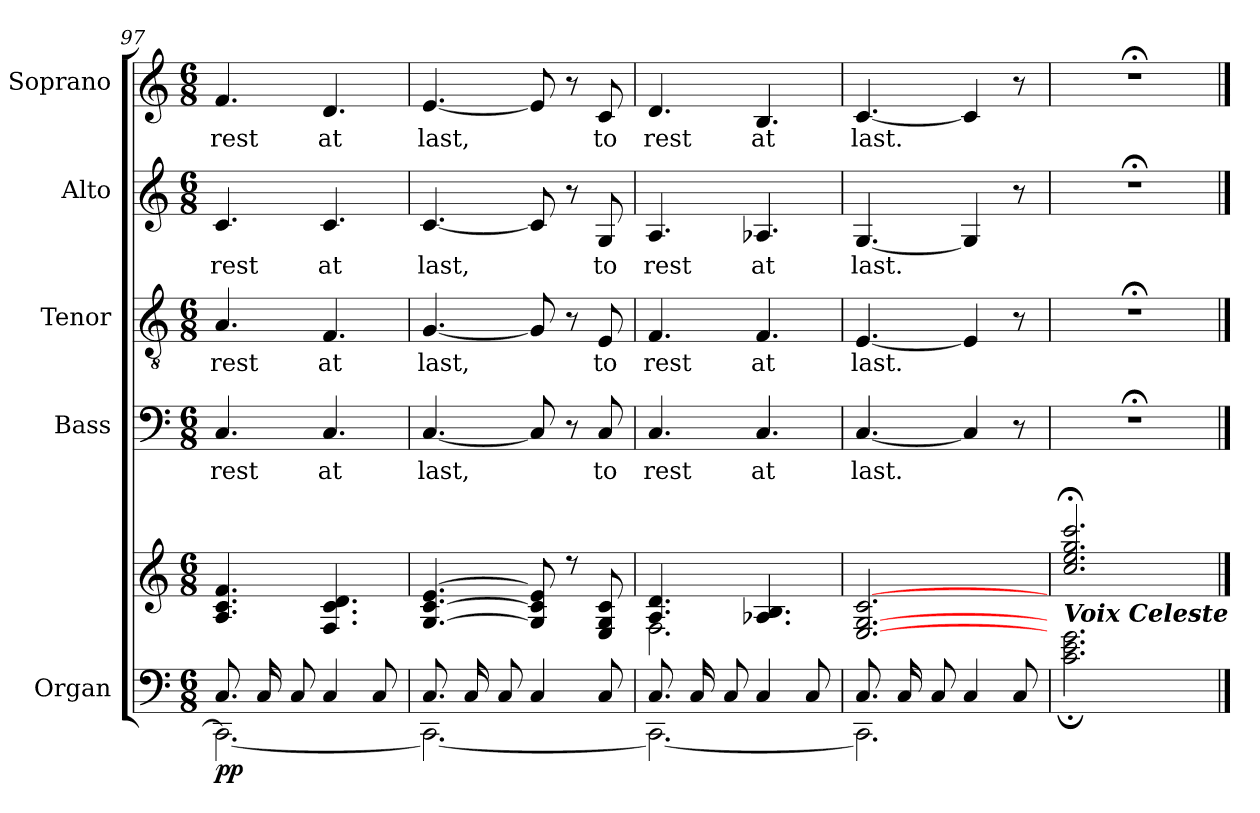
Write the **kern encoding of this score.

**kern	**kern	**dynam	**kern	**text	**kern	**text	**kern	**text	**kern	**text
*part5	*part5	*part5	*part4	*part4	*part3	*part3	*part2	*part2	*part1	*part1
*staff6	*staff5	*staff5/6	*staff4	*staff4	*staff3	*staff3	*staff2	*staff2	*staff1	*staff1
*I"Organ	*	*	*I"Bass	*	*I"Tenor	*	*I"Alto	*	*I"Soprano	*
*	*	*	*I'B	*	*I'T	*	*I'A	*	*I'S	*
*clefF4	*clefG2	*	*clefF4	*	*clefGv2	*	*clefG2	*	*clefG2	*
*k[]	*k[]	*	*k[]	*	*k[]	*	*k[]	*	*k[]	*
*C:	*C:	*	*C:	*	*C:	*	*C:	*	*C:	*
*M6/8	*M6/8	*	*M6/8	*	*M6/8	*	*M6/8	*	*M6/8	*
=97	=97	=97	=97	=97	=97	=97	=97	=97	=97	=97
*^	*^	*	*	*	*	*	*	*	*	*
!	!	!	!	!LO:DY:b=2	!	!LO:LY:b	!	!LO:LY:b	!	!LO:LY:b	!	!LO:LY:b
8.C/L	2.CC\_	4.A 4.c 4.f	2.ryy	pp	4.C	rest	4.A	rest	4.c	rest	4.f	rest
16C/L	.	.	.	.	.	.	.	.	.	.	.	.
8C/J	.	.	.	.	.	.	.	.	.	.	.	.
!	!	!	!	!	!	!LO:LY:b	!	!LO:LY:b	!	!LO:LY:b	!	!LO:LY:b
4C/	.	4.F 4.c 4.d	.	.	4.C	at	4.F	at	4.c	at	4.d	at
8C/	.	.	.	.	.	.	.	.	.	.	.	.
=98	=98	=98	=98	=98	=98	=98	=98	=98	=98	=98	=98	=98
!	!	!	!	!	!	!LO:LY:b	!	!LO:LY:b	!	!LO:LY:b	!	!LO:LY:b
8.C/L	2.CC\_	[4.G [4.c [4.e	2.ryy	.	[4.C	last,	[4.G	last,	[4.c	last,	[4.e	last,
16C/L	.	.	.	.	.	.	.	.	.	.	.	.
8C/J	.	.	.	.	.	.	.	.	.	.	.	.
4C/	.	8G] 8c] 8e]	.	.	8C]	.	8G]	.	8c]	.	8e]	.
.	.	8r	.	.	8r	.	8r	.	8r	.	8r	.
!	!	!	!	!	!	!LO:LY:b	!	!LO:LY:b	!	!LO:LY:b	!	!LO:LY:b
8C/	.	8E 8G 8c	.	.	8C	to	8E	to	8G	to	8c	to
=99	=99	=99	=99	=99	=99	=99	=99	=99	=99	=99	=99	=99
!	!	!	!	!	!	!LO:LY:b	!	!LO:LY:b	!	!LO:LY:b	!	!LO:LY:b
8.C/L	2.CC\_	4.A 4.d	2.F\	.	4.C	rest	4.F	rest	4.A	rest	4.d	rest
16C/L	.	.	.	.	.	.	.	.	.	.	.	.
8C/J	.	.	.	.	.	.	.	.	.	.	.	.
!	!	!	!	!	!	!LO:LY:b	!	!LO:LY:b	!	!LO:LY:b	!	!LO:LY:b
4C/	.	4.A-X 4.B	.	.	4.C	at	4.F	at	4.A-X	at	4.B	at
8C/	.	.	.	.	.	.	.	.	.	.	.	.
=100	=100	=100	=100	=100	=100	=100	=100	=100	=100	=100	=100	=100
!	!	!	!	!	!	!LO:LY:b	!	!LO:LY:b	!	!LO:LY:b	!	!LO:LY:b
8.C/L	2.CC\]	[2.E [2.G [2.c	2.ryy	.	[4.C	last.	[4.E	last.	[4.G	last.	[4.c	last.
16C/L	.	.	.	.	.	.	.	.	.	.	.	.
8C/J	.	.	.	.	.	.	.	.	.	.	.	.
4C/	.	.	.	.	4C]	.	4E]	.	4G]	.	4c]	.
8C/	.	.	.	.	8r	.	8r	.	8r	.	8r	.
=101	=101	=101	=101	=101	=101	=101	=101	=101	=101	=101	=101	=101
!LO:TX:a:Bi:t=Voix Celeste	!	!	!	!	!	!	!	!	!	!	!	!
!	!	!	!	!	!LO:N:vis=1	!	!LO:N:vis=1	!	!LO:N:vis=1	!	!LO:N:vis=1	!
4ryy	2.c\; 2.e\; 2.g\;	2.cc;< 2.ee;< 2.gg;< 2.ccc;<	2.ryy	.	2.r;<	.	2.r;<	.	2.r;<	.	2.r;<	.
16ryy	.	.	.	.	.	.	.	.	.	.	.	.
4..ryy	.	.	.	.	.	.	.	.	.	.	.	.
*v	*v	*	*	*	*	*	*	*	*	*	*	*
*	*v	*v	*	*	*	*	*	*	*	*	*
==	==	==	==	==	==	==	==	==	==	==
*-	*-	*-	*-	*-	*-	*-	*-	*-	*-	*-
